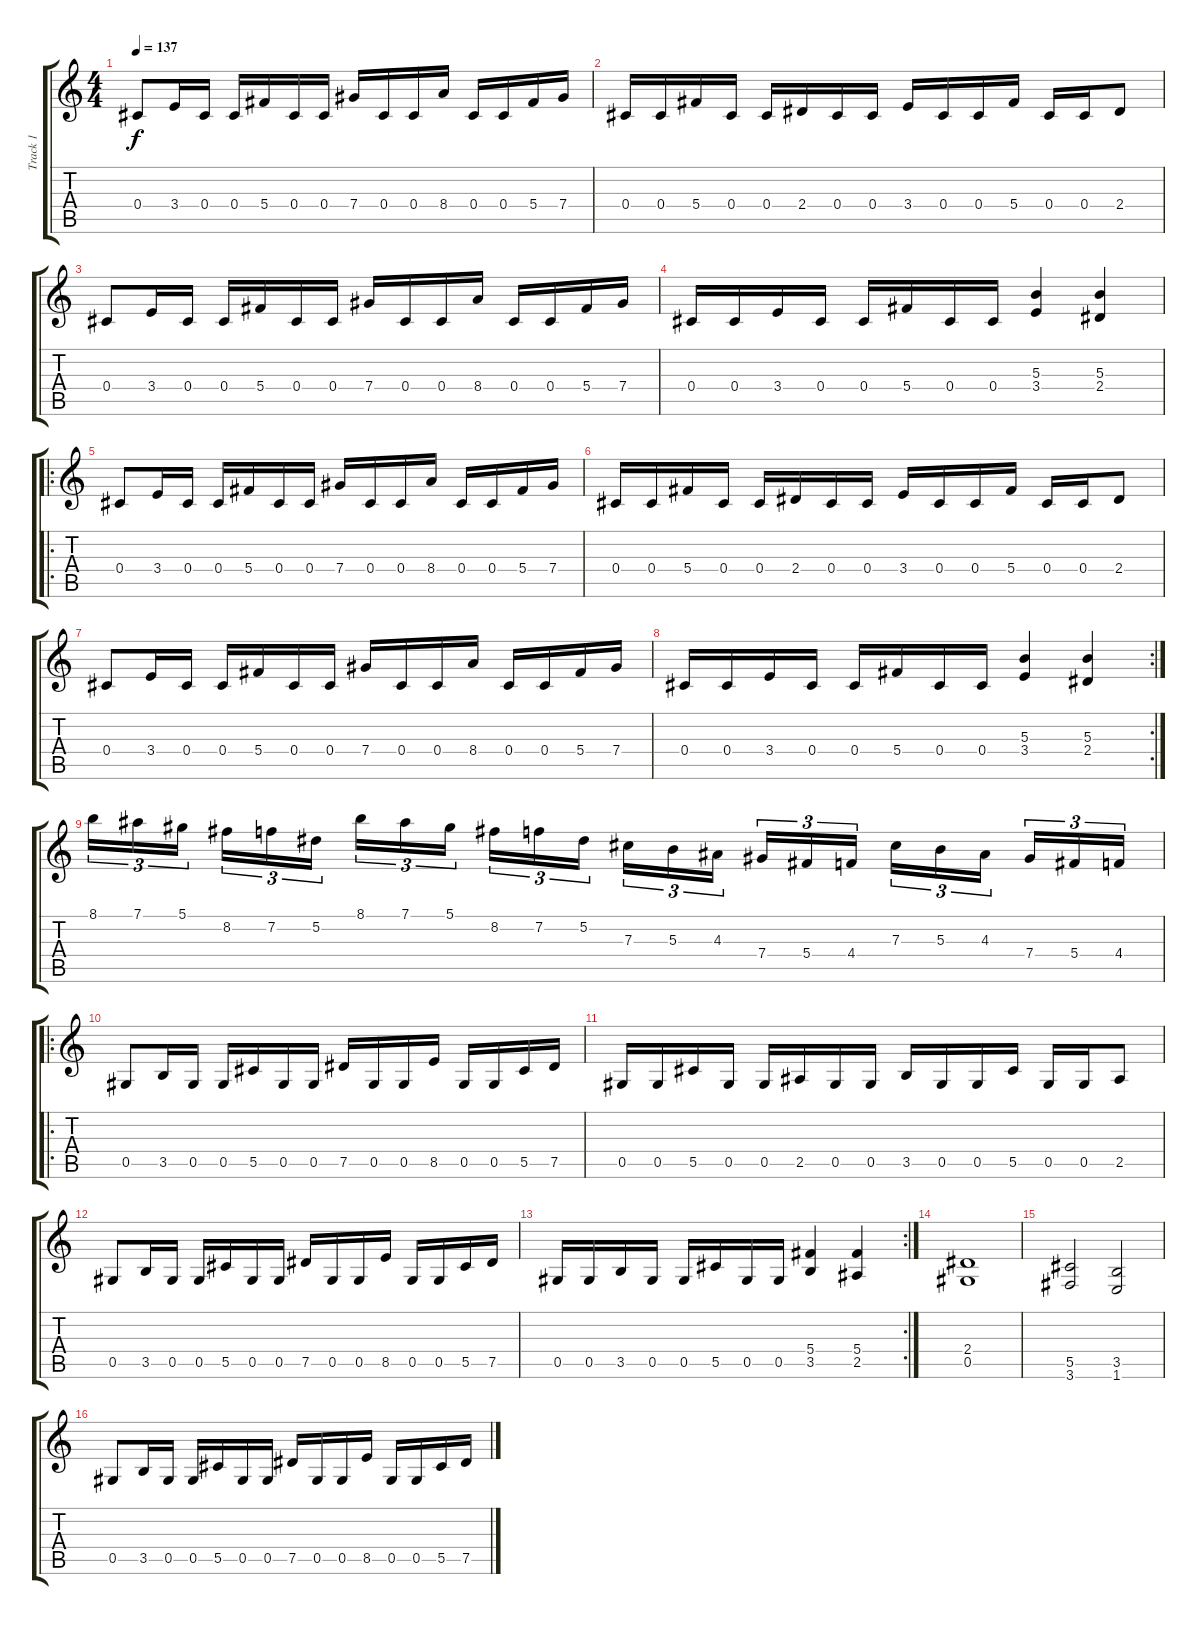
\track ("Track 1" "Track 1") {instrument distortionguitar}
\staff {score tabs}
\tuning (Eb4 Bb3 Gb3 Db3 Ab2 Eb2) {hide}
\ts (4 4)
\tempo 137
\clef g2
\ks c
0.4.8{dy f instrument distortionguitar} 3.4.16 0.4.16 0.4.16 5.4.16 0.4.16 0.4.16 7.4.16 0.4.16 0.4.16 8.4.16 0.4.16 0.4.16 5.4.16 7.4.16 |
0.4.16 0.4.16 5.4.16 0.4.16 0.4.16 2.4.16 0.4.16 0.4.16 3.4.16 0.4.16 0.4.16 5.4.16 0.4.16 0.4.16 2.4.8 |
0.4.8 3.4.16 0.4.16 0.4.16 5.4.16 0.4.16 0.4.16 7.4.16 0.4.16 0.4.16 8.4.16 0.4.16 0.4.16 5.4.16 7.4.16 |
0.4.16 0.4.16 3.4.16 0.4.16 0.4.16 5.4.16 0.4.16 0.4.16 (5.3 3.4).4 (5.3 2.4).4 |
\ro
0.4.8 3.4.16 0.4.16 0.4.16 5.4.16 0.4.16 0.4.16 7.4.16 0.4.16 0.4.16 8.4.16 0.4.16 0.4.16 5.4.16 7.4.16 |
0.4.16 0.4.16 5.4.16 0.4.16 0.4.16 2.4.16 0.4.16 0.4.16 3.4.16 0.4.16 0.4.16 5.4.16 0.4.16 0.4.16 2.4.8 |
0.4.8 3.4.16 0.4.16 0.4.16 5.4.16 0.4.16 0.4.16 7.4.16 0.4.16 0.4.16 8.4.16 0.4.16 0.4.16 5.4.16 7.4.16 |
\rc 2
0.4.16 0.4.16 3.4.16 0.4.16 0.4.16 5.4.16 0.4.16 0.4.16 (5.3 3.4).4 (5.3 2.4).4 |
8.1.16{tu (3 2)} 7.1.16{tu (3 2)} 5.1.16{tu (3 2)} 8.2.16{tu (3 2)} 7.2.16{tu (3 2)} 5.2.16{tu (3 2)} 8.1.16{tu (3 2)} 7.1.16{tu (3 2)} 5.1.16{tu (3 2)} 8.2.16{tu (3 2)} 7.2.16{tu (3 2)} 5.2.16{tu (3 2)} 7.3.16{tu (3 2)} 5.3.16{tu (3 2)} 4.3.16{tu (3 2)} 7.4.16{tu (3 2)} 5.4.16{tu (3 2)} 4.4.16{tu (3 2)} 7.3.16{tu (3 2)} 5.3.16{tu (3 2)} 4.3.16{tu (3 2)} 7.4.16{tu (3 2)} 5.4.16{tu (3 2)} 4.4.16{tu (3 2)} |
\ro
0.5.8 3.5.16 0.5.16 0.5.16 5.5.16 0.5.16 0.5.16 7.5.16 0.5.16 0.5.16 8.5.16 0.5.16 0.5.16 5.5.16 7.5.16 |
0.5.16 0.5.16 5.5.16 0.5.16 0.5.16 2.5.16 0.5.16 0.5.16 3.5.16 0.5.16 0.5.16 5.5.16 0.5.16 0.5.16 2.5.8 |
0.5.8 3.5.16 0.5.16 0.5.16 5.5.16 0.5.16 0.5.16 7.5.16 0.5.16 0.5.16 8.5.16 0.5.16 0.5.16 5.5.16 7.5.16 |
\rc 2
0.5.16 0.5.16 3.5.16 0.5.16 0.5.16 5.5.16 0.5.16 0.5.16 (5.4 3.5).4 (5.4 2.5).4 |
(2.4 0.5).1 |
(5.5 3.6).2 (3.5 1.6).2 |
0.5.8 3.5.16 0.5.16 0.5.16 5.5.16 0.5.16 0.5.16 7.5.16 0.5.16 0.5.16 8.5.16 0.5.16 0.5.16 5.5.16 7.5.16
